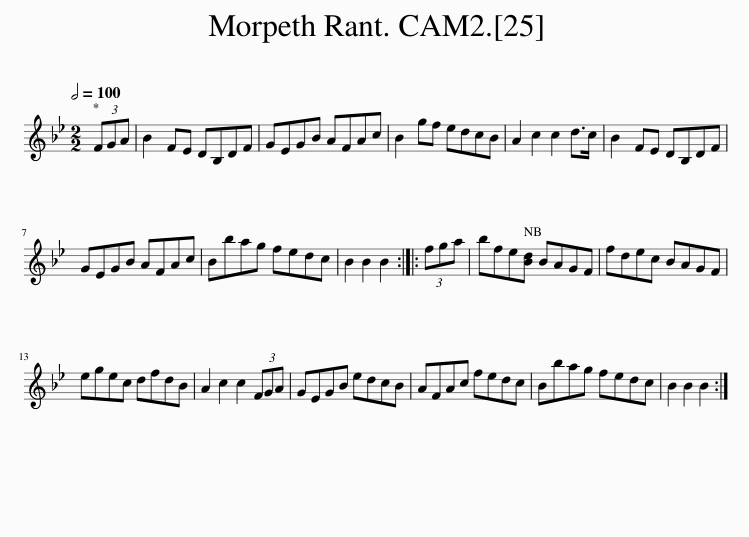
X:1
L:1/8
Q:1/2=100
M:2/2
I:linebreak $
K:Bb
V:1 treble
V:1
 (3FGA | B2 FE DB,DF | GEGB AFAc | B2 gf edcB | A2 c2 c2 d>c | %5
 B2 FE DB,DF |$ GEGB AFAc | Bbag fedc | B2 B2 B2 :: (3fga | %10
 bfe[Bd] BAGF | fdec BAGF |$ egec dfdB | A2 c2 c2 (3FGA | GEGB edcB | %15
 AFAc fedc | Bbag fedc | B2 B2 B2 :| %18
